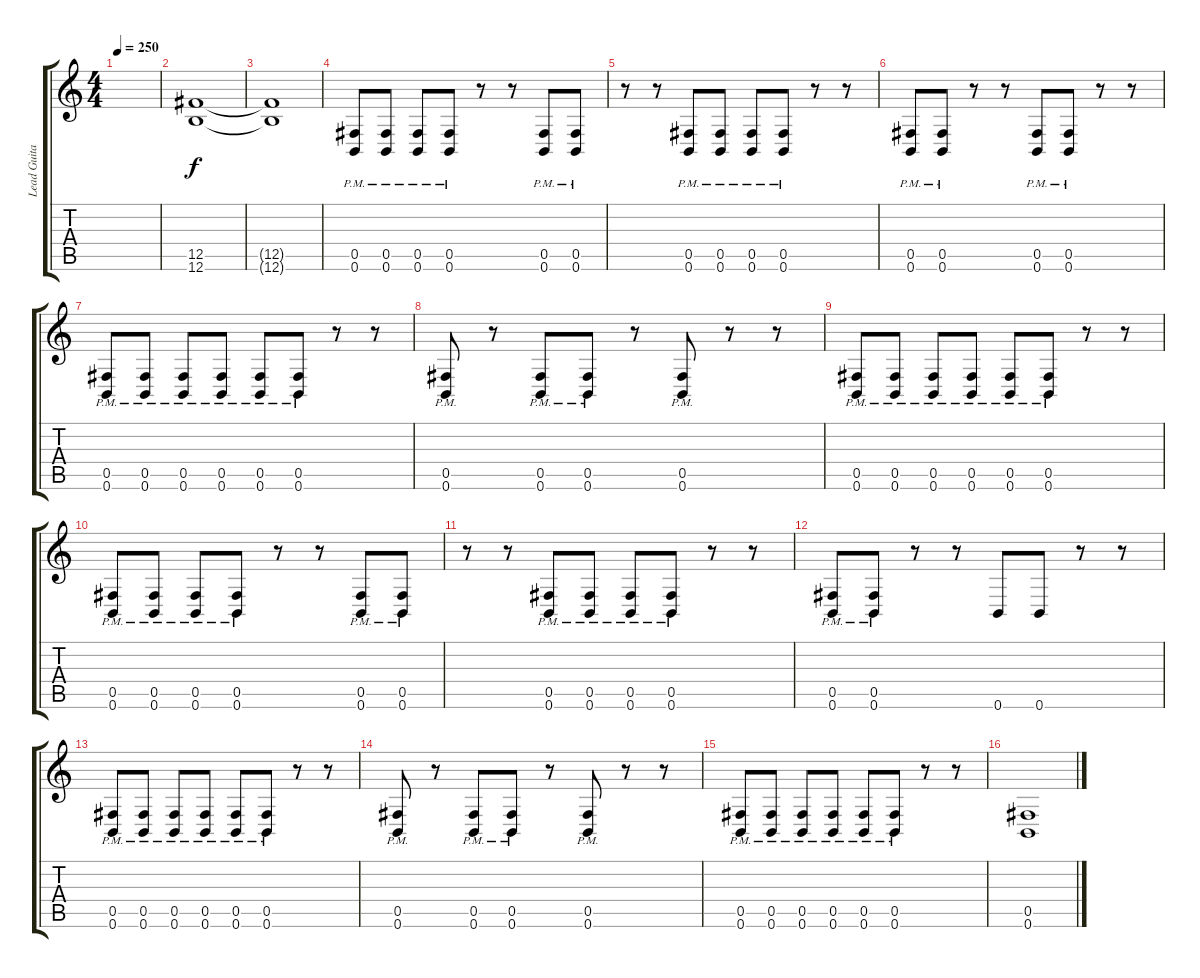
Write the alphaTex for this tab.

\track ("Lead Guitar" "Lead Guita") {instrument distortionguitar}
\staff {score tabs}
\tuning (Db4 Ab3 E3 B2 Gb2 B1) {hide}
\ts (4 4)
\tempo 250
\clef g2
\ks c
|
(12.5 12.6).1 |
(12.5{t} 12.6{t}).1 |
(0.5{pm} 0.6{pm}).8 (0.5{pm} 0.6{pm}).8 (0.5{pm} 0.6{pm}).8 (0.5{pm} 0.6{pm}).8 r.8 r.8 (0.5{pm} 0.6{pm}).8 (0.5{pm} 0.6{pm}).8 |
r.8 r.8 (0.5{pm} 0.6{pm}).8 (0.5{pm} 0.6{pm}).8 (0.5{pm} 0.6{pm}).8 (0.5{pm} 0.6{pm}).8 r.8 r.8 |
(0.5{pm} 0.6{pm}).8 (0.5{pm} 0.6{pm}).8 r.8 r.8 (0.5{pm} 0.6{pm}).8 (0.5{pm} 0.6{pm}).8 r.8 r.8 |
(0.5{pm} 0.6{pm}).8 (0.5{pm} 0.6{pm}).8 (0.5{pm} 0.6{pm}).8 (0.5{pm} 0.6{pm}).8 (0.5{pm} 0.6{pm}).8 (0.5{pm} 0.6{pm}).8 r.8 r.8 |
(0.5{pm} 0.6{pm}).8 r.8 (0.5{pm} 0.6{pm}).8 (0.5{pm} 0.6{pm}).8 r.8 (0.5{pm} 0.6{pm}).8 r.8 r.8 |
(0.5{pm} 0.6{pm}).8 (0.5{pm} 0.6{pm}).8 (0.5{pm} 0.6{pm}).8 (0.5{pm} 0.6{pm}).8 (0.5{pm} 0.6{pm}).8 (0.5{pm} 0.6{pm}).8 r.8 r.8 |
(0.5{pm} 0.6{pm}).8 (0.5{pm} 0.6{pm}).8 (0.5{pm} 0.6{pm}).8 (0.5{pm} 0.6{pm}).8 r.8 r.8 (0.5{pm} 0.6{pm}).8 (0.5{pm} 0.6{pm}).8 |
r.8 r.8 (0.5{pm} 0.6{pm}).8 (0.5{pm} 0.6{pm}).8 (0.5{pm} 0.6{pm}).8 (0.5{pm} 0.6{pm}).8 r.8 r.8 |
(0.5{pm} 0.6{pm}).8 (0.5{pm} 0.6{pm}).8 r.8 r.8 0.6.8 0.6.8 r.8 r.8 |
(0.5{pm} 0.6{pm}).8 (0.5{pm} 0.6{pm}).8 (0.5{pm} 0.6{pm}).8 (0.5{pm} 0.6{pm}).8 (0.5{pm} 0.6{pm}).8 (0.5{pm} 0.6{pm}).8 r.8 r.8 |
(0.5{pm} 0.6{pm}).8 r.8 (0.5{pm} 0.6{pm}).8 (0.5{pm} 0.6{pm}).8 r.8 (0.5{pm} 0.6{pm}).8 r.8 r.8 |
(0.5{pm} 0.6{pm}).8 (0.5{pm} 0.6{pm}).8 (0.5{pm} 0.6{pm}).8 (0.5{pm} 0.6{pm}).8 (0.5{pm} 0.6{pm}).8 (0.5{pm} 0.6{pm}).8 r.8 r.8 |
(0.5 0.6).1
